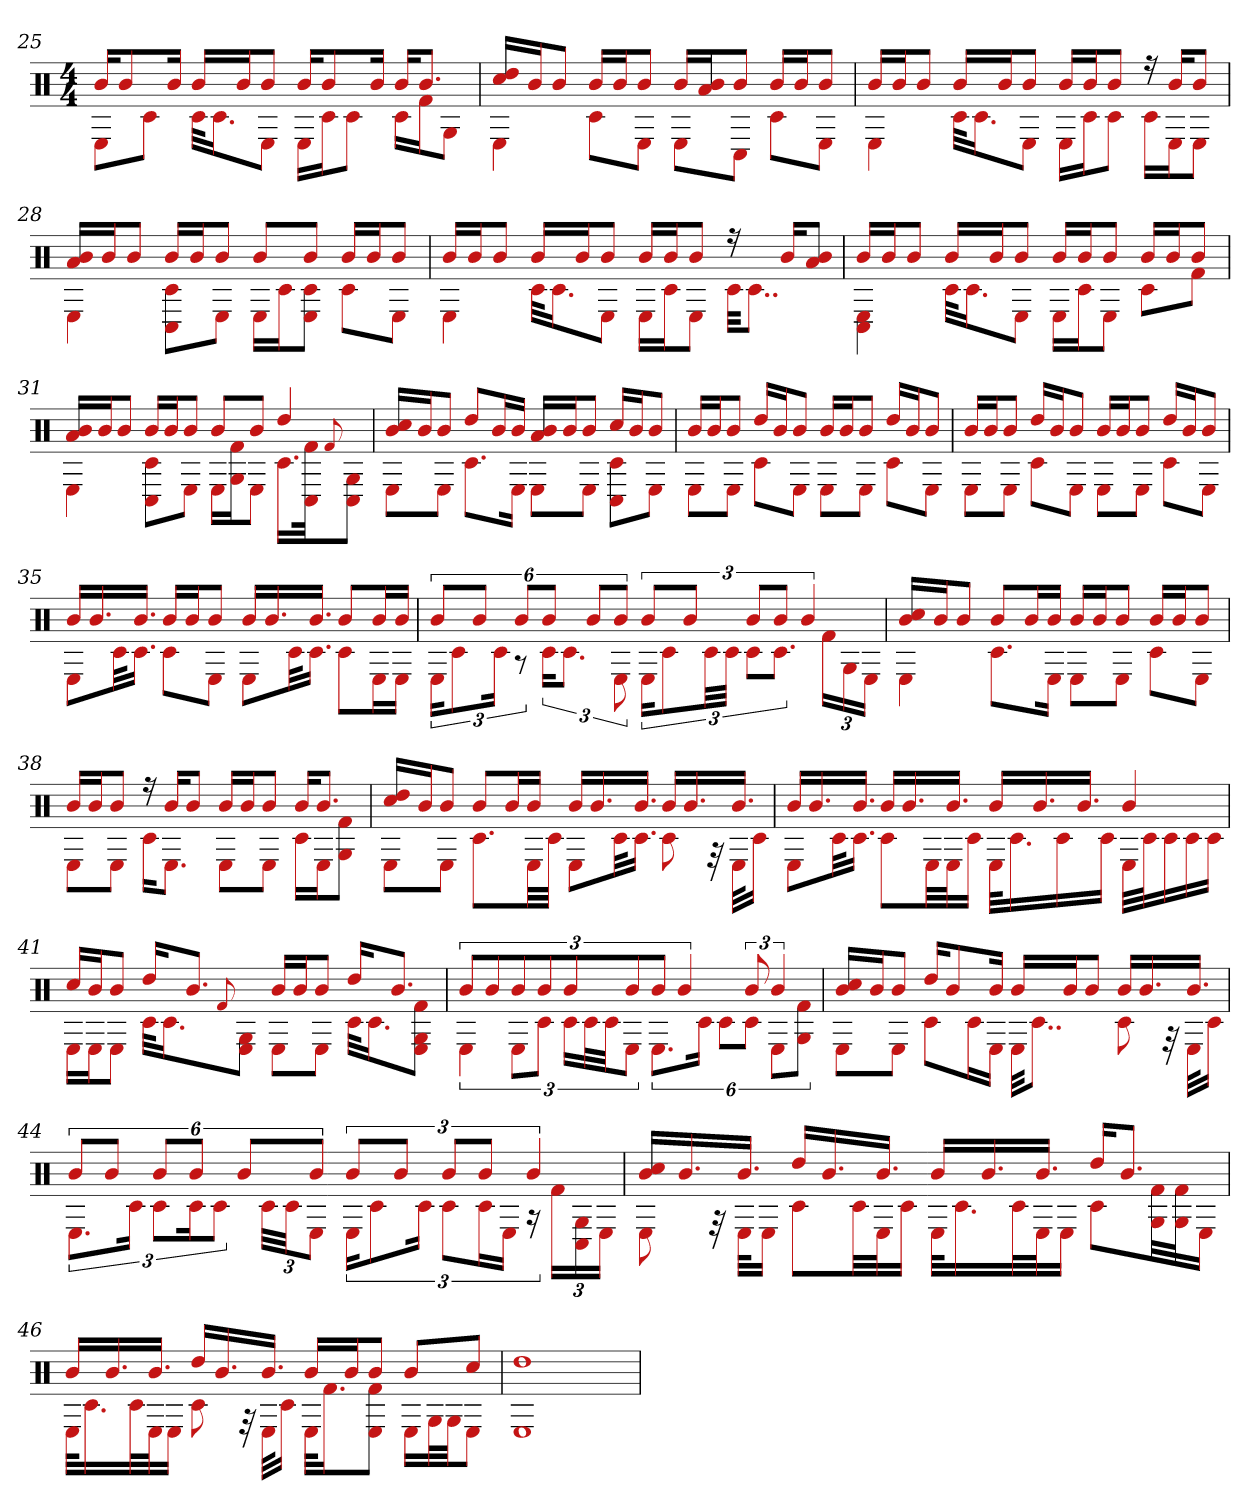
**kern
*part1
*staff1
*clefX
*k[]
*M4/4
=25
*^
16bKL	8EL
8b	.
.	8c#J
16bJk	.
16bLL	32c#KLL
.	16.c#J
16bJ	.
8bJ	8EJ
16bKL	16ELL
8b	16c#J
.	8c#J
16bJk	.
16bKL	16c#LL
8.bJ	16f#J
.	8GJ
=26	=26
16dd 16cc#LL	4E
16bJ	.
8bJ	.
16bLL	8c#L
16bJ	.
8bJ	8EJ
16bLL	8EL
16a 16bJ	.
8bJ	8C#J
16bLL	8c#L
16bJ	.
8bJ	8EJ
=27	=27
16bLL	4E
16bJ	.
8bJ	.
16bLL	32c#KLL
.	16.c#J
16bJ	.
8bJ	8EJ
16bLL	16ELL
16bJ	16c#J
8bJ	8c#J
16r	16c#LL
16bKL	16EJ
8bJ	8EJ
=28	=28
16a 16bLL	4E
16bJ	.
8bJ	.
16bLL	8C# 8c#L
16bJ	.
8bJ	8EJ
8bL	16ELL
.	16c#J
8bJ	8c# 8EJ
16bLL	8c#L
16bJ	.
8bJ	8EJ
=29	=29
16bLL	4E
16bJ	.
8bJ	.
16bLL	32c#KLL
.	16.c#J
16bJ	.
8bJ	8EJ
16bLL	16ELL
16bJ	16c#J
8bJ	8EJ
16r	32c#KKL
.	8..c#J
16bKL	.
8b 8aJ	.
=30	=30
16bLL	4E 4C#
16bJ	.
8bJ	.
16bLL	32c#KLL
.	16.c#J
16bJ	.
8bJ	8EJ
16bLL	16ELL
16bJ	16c#J
8bJ	8EJ
16bLL	8c#L
16bJ	.
8bJ	8f#J
=31	=31
16a 16bLL	4E
16bJ	.
8bJ	.
16bLL	8C# 8c#L
16bJ	.
8bJ	8EJ
8bL	16ELL
.	16f# 16GJ
8bJ	8EJ
4dd	16.c#LL
.	32C# 32f#Jk
.	8qqf#
.	8G 8C#J
=32	=32
16cc# 16bLL	8EL
16bJ	.
8bJ	8EJ
8ddL	8.c#L
16bL	.
16bJJ	16EJk
16a 16bLL	8EL
16bJ	.
8bJ	8EJ
16cc#LL	8C# 8c#L
16bJ	.
8bJ	8EJ
=33	=33
16bLL	8EL
16bJ	.
8bJ	8EJ
16ddLL	8c#L
16bJ	.
8bJ	8EJ
16bLL	8EL
16bJ	.
8bJ	8EJ
16ddLL	8c#L
16bJ	.
8bJ	8EJ
=34	=34
16bLL	8EL
16bJ	.
8bJ	8EJ
16ddLL	8c#L
16bJ	.
8bJ	8EJ
16bLL	8EL
16bJ	.
8bJ	8EJ
16ddLL	8c#L
16bJ	.
8bJ	8EJ
=35	=35
16bLL	8EL
16.b	.
.	32c#kL
16.bJJ	16.c#JJ
16bLL	8c#L
16bJ	.
8bJ	8EJ
16bLL	8EL
16.b	.
.	32c#kL
16.bJJ	16.c#JJ
8bL	8c#L
16bL	16EL
16bJJ	16EJJ
=36	=36
12bL	24EKL
.	12c#
12bJ	.
.	24c#Jk
12bL	12r
12bJ	24c#KL
.	12.c#J
12bL	.
12bJ	12E
12bL	24EKL
.	12c#
12bJ	.
.	48c#LL
.	48c#JJJ
12bL	12c#L
12bJ	12.c#J
6b	.
.	24f#LL
.	24G
.	24EJJ
=37	=37
16b 16cc#LL	4E
16bJ	.
8bJ	.
8bL	8.c#L
16bL	.
16bJJ	16EJk
16bLL	8EL
16bJ	.
8bJ	8EJ
16bLL	8c#L
16bJ	.
8bJ	8EJ
=38	=38
16bLL	8EL
16bJ	.
8bJ	8EJ
16r	16c#KL
16bKL	8.EJ
8bJ	.
16bLL	8EL
16bJ	.
8bJ	8EJ
16bKL	16c#LL
8.bJ	16EJ
.	8f# 8GJ
=39	=39
16cc# 16ddLL	8EL
16bJ	.
8bJ	8EJ
8bL	8.c#L
16bL	.
16bJJ	32ELL
.	32c#JJJ
16bLL	8EL
16.b	.
.	32c#kL
16.bJJ	16.c#JJ
16bLL	8c#
16.b	.
.	32r
16.bJJ	32EKLL
.	16c#JJ
=40	=40
16bLL	8EL
16.b	.
.	32c#kL
16.bJJ	16.c#JJ
16bLL	8c#L
16.b	.
.	32ELL
16.bJJ	32EJ
.	16c#JJ
16bLL	32EKLL
.	16.c#
16.b	.
.	16c#
16.bJJ	.
.	16c#JJ
4b	32ELLL
.	32c#J
.	16c#
.	16c#
.	16c#JJ
=41	=41
16cc#LL	16ELL
16bJ	16EJ
8bJ	8EJ
16ddKL	32c#KLL
.	16.c#J
8.bJ	.
.	8qqf#
.	8G 8EJ
16bLL	8EL
16bJ	.
8bJ	8EJ
16ddKL	32c#KLL
.	16.c#J
8.bJ	.
.	8f# 8G 8EJ
=42	=42
12bL	6E
12bJ	.
12bL	12EL
12bJ	12c#J
12bL	24c#LL
.	48c#L
.	48c#JJ
12bJ	12EJ
12bJ	12.EL
6b	.
.	24c#Jk
.	12c#L
12b	12c#J
6b	12EL
.	12f# 12GJ
=43	=43
16cc# 16bLL	8EL
16bJ	.
8bJ	8EJ
16ddKL	8c#L
8b	.
.	16c#L
16bJk	16EJJ
16bLL	32EKKL
.	8..c#J
16bJ	.
8bJ	.
16bLL	8c#
16.b	.
.	32r
16.bJJ	32EKLL
.	16c#JJ
=44	=44
12bL	12.EL
12bJ	.
.	24c#Jk
12bL	12c#L
12bJ	24c#k
.	12c#J
12bL	.
.	48c#LLL
.	48c#JJ
12bJ	12EJ
12bL	24EKL
.	12c#
12bJ	.
.	24c#Jk
12bL	12c#L
12bJ	24c#L
.	24EJJ
6b	24r
.	24f#LL
.	24C# 24G
.	24EJJ
=45	=45
16cc# 16bLL	8E
16.b	.
.	32r
16.bJJ	32EKLL
.	16EJJ
16ddLL	8c#L
16.b	.
.	32c#LL
16.bJJ	32EJ
.	16c#JJ
16bLL	32EKLL
.	16.c#
16.b	.
.	32c#L
16.bJJ	32EJ
.	16EJJ
16ddKL	8c#L
8.bJ	.
.	32f# 32GLL
.	32f# 32GJ
.	16EJJ
=46	=46
16bLL	32EKLL
.	16.c#
16.b	.
.	32c#L
16.bJJ	32EJ
.	16EJJ
16ddLL	8c#
16.b	.
.	32r
16.bJJ	32EKLL
.	16c#JJ
16bLL	32EKLL
.	16.f#J
16bJ	.
8bJ	8E 8f#J
8bL	16ELL
.	32GL
.	32GJJ
8cc#J	8EJ
=47	=47
1dd	1E
*v	*v
=
*-
